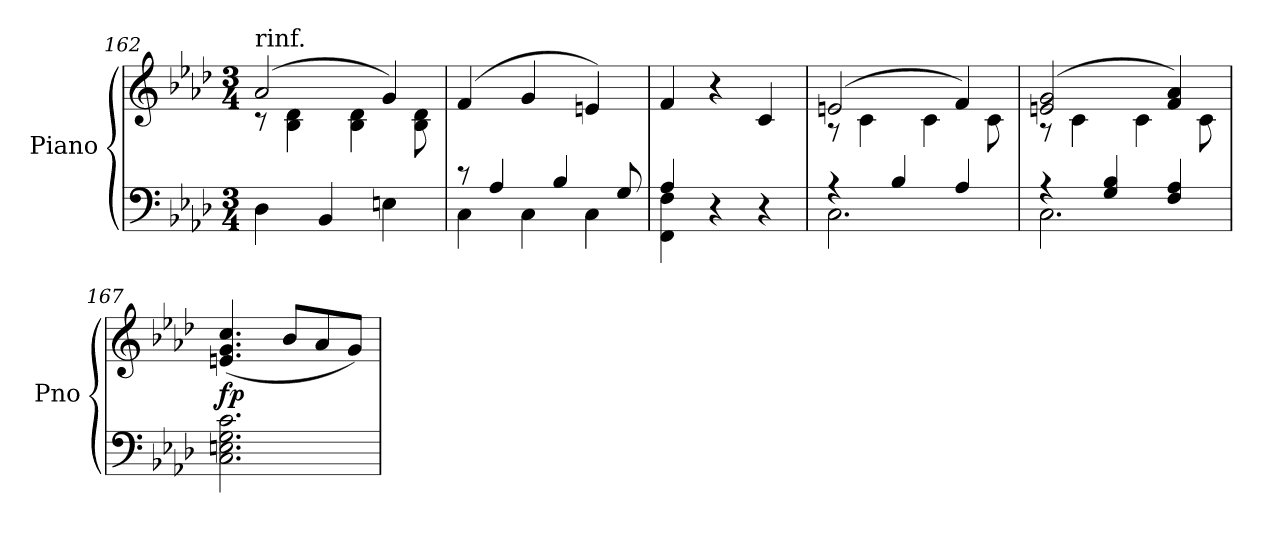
**kern	**kern	**dynam
*part1	*part1	*part1
*staff2	*staff1	*staff1/2
*I"Piano	*	*
*I'Pno	*	*
*clefF4	*clefG2	*
*k[b-e-a-d-]	*k[b-e-a-d-]	*
*A-:	*A-:	*
*M3/4	*M3/4	*
=162	=162	=162
*	*^	*
!	!LO:TX:a:t=rinf.	!	!
4D-\	(>2a-/	8rc	.
.	.	4B-\ 4d-\	.
4BB-/	.	.	.
.	.	4B-\ 4d-\	.
4En\	4g/)	.	.
.	.	8B-\ 8d-\	.
=163	=163	=163	=163
*^	*	*	*
8ryy	4C\	(>4f/	8rGG	.
4A-/	.	.	2ryy	.
.	4C\	4g/	.	.
4B-/	.	.	.	.
.	4C\	4en/)	.	.
8G/	.	.	8ryy	.
*	*	*v	*v	*
=164	=164	=164	=164
4A-/	4FF\ 4F\	4f/	.
2ryy	4r	4r	.
.	4r	4c/	.
=165	=165	=165	=165
*	*	*^	*
4rA	2.C\	(>2en/	8rA	.
.	.	.	4c\	.
4B-/	.	.	.	.
.	.	.	4c\	.
4A-/	.	4f/)	.	.
.	.	.	8c\	.
!!LO:LB:g=z	!!
=166	=166	=166	=166	=166
4rA	2.C\	(>2en/ 2g/	8rA	.
.	.	.	4c\	.
4G/ 4B-/	.	.	.	.
.	.	.	4c\	.
4F/ 4A-/	.	4f/ 4a-/)	.	.
.	.	.	8c\	.
*v	*v	*	*	*
=167	=167	=167	=167
!	!	!	!LO:DY:b
*	*v	*v	*
2.C\ 2.En\ 2.G\ 2.c\	(<4.en/ 4.g/ 4.cc/	fp
.	8b-/L	.
.	8a-/	.
.	8g/J)	.
=	=	=
*-	*-	*-
